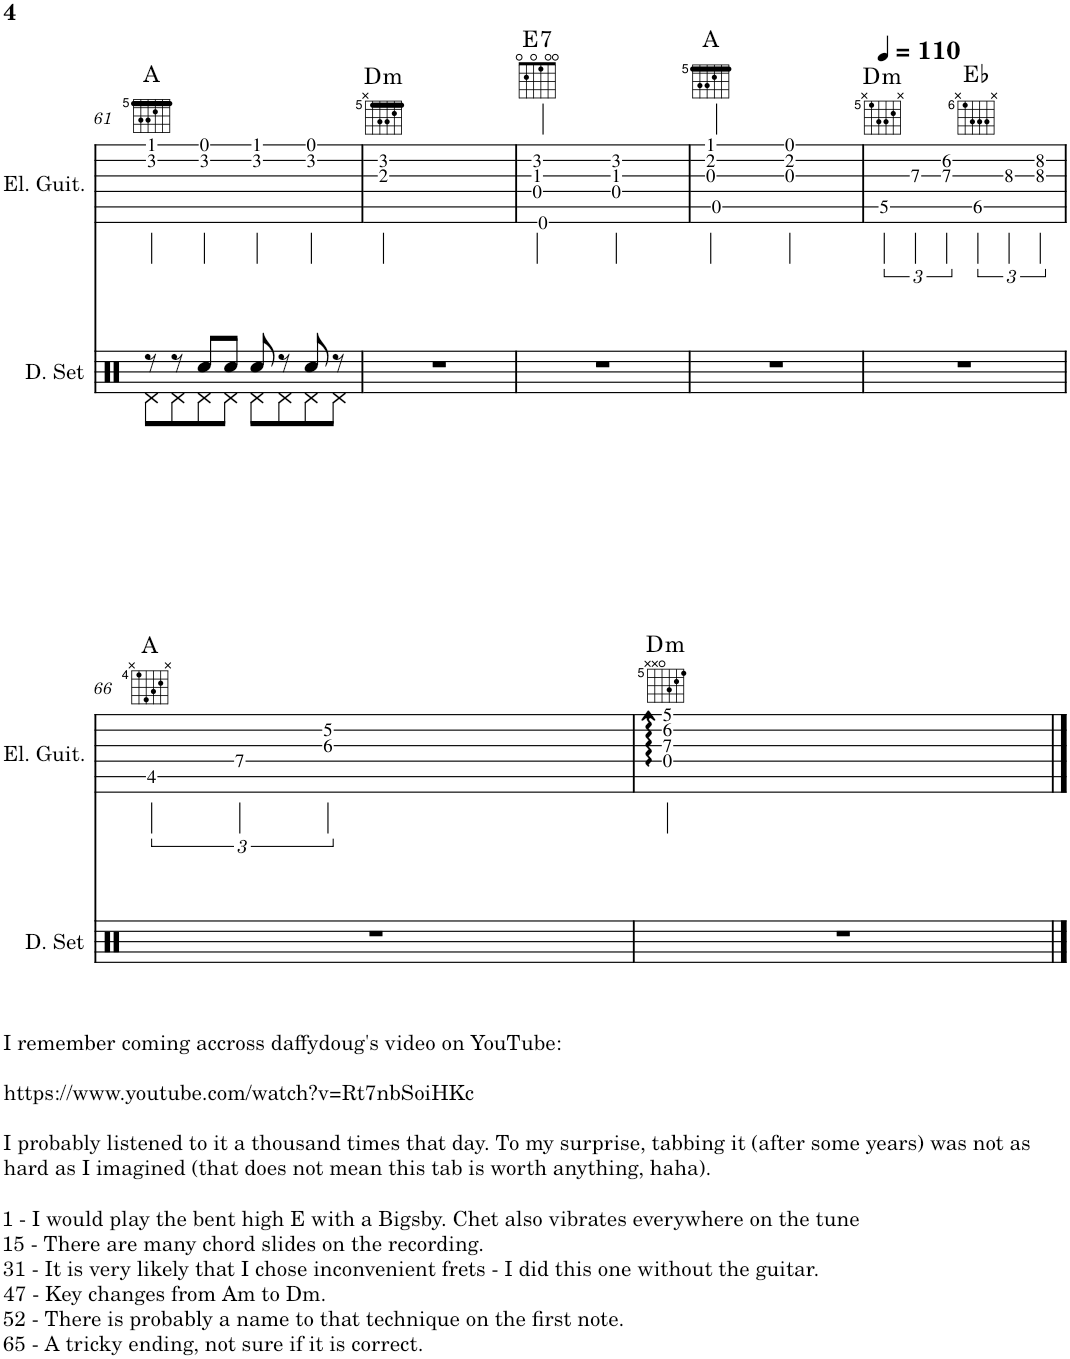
**kern	**kern	**harte
*part2	*part1	*part1
*staff2	*staff1	*
*I"Drumset	*I"Electric Guitar	*
*I'D. Set	*I'El. Guit.	*
!!LO:PB:g=z
*clefX	*	*
*k[]	*k[]	*
*M4/4	*M4/4	*
=61	=61	=61
*^	*^	*
8r	8Rd\L	1r	4d\ 4f\	A:maj
8r	8Rd\	.	.	.
8Rcc/L	8Rd\	.	4d\ 4e\	.
8Rcc/J	8Rd\J	.	.	.
8Rcc/	8Rd\L	.	4d\ 4f\	.
8r	8Rd\	.	.	.
8Rcc/	8Rd\	.	4d\ 4e\	.
8r	8Rd\J	.	.	.
=62	=62	=62	=62	=62
!	!	!	!	!LO:H:kt=m
*v	*v	*	*	*
1r	1r	4A\ 4d\	D:min
.	.	4r	.
.	.	2r	.
=63	=63	=63	=63
!	!	!	!LO:H:kt=7
1r	4EE/	4D\ 4G#\ 4d\	E:7
.	4r	4r	.
.	2r	4D\ 4G#\ 4d\	.
.	.	4r	.
=64	=64	=64	=64
1r	4AA/	4G\ 4c#\ 4f\	A:maj
.	4r	4r	.
.	2r	4G\ 4c#\ 4e\	.
.	.	4r	.
=65	=65	=65	=65
*	*MM110	*	*
!	!	!	!LO:H:kt=m
1r	4r	6D\	D:min
.	.	6d\	.
.	4r	.	.
.	.	6d\ 6f\	.
.	4r	6E-\	Eb:maj
.	.	6e-\	.
.	4r	.	.
.	.	6e-\ 6g\	.
!!LO:LB:g=z	!!
=66	=66	=66	=66
!LO:TX:b:t=I remember coming accross daffydoug's video on YouTube&colon;	!	!	!
!LO:TX:b:t=https&colon;//www.youtube.com/watch?v=Rt7nbSoiHKc	!	!	!
!LO:TX:b:t=I probably listened to it a thousand times that day. To my surprise, tabbing it (after some years) was not as	!	!	!
!LO:TX:b:t=hard as I imagined (that does not mean this tab is worth anything, haha).	!	!	!
!LO:TX:b:t=1 - I would play the bent high E with a Bigsby. Chet also vibrates everywhere on the tune	!	!	!
!LO:TX:b:t=15 - There are many chord slides on the recording.	!	!	!
!LO:TX:b:t=31 - It is very likely that I chose inconvenient frets - I did this one without the guitar.	!	!	!
!LO:TX:b:t=47 - Key changes from Am to Dm.	!	!	!
!LO:TX:b:t=52 - There is probably a name to that technique on the first note.	!	!	!
!LO:TX:b:t=65 - A tricky ending, not sure if it is correct.	!	!	!
1r	4r	6C#\	A:maj
.	.	6A\	.
.	4r	.	.
.	.	6c#\ 6e\	.
.	2r	4r	.
.	.	4r	.
=67	=67	=67	=67
!	!	!	!LO:H:kt=m
1r	4r	4D\ 4d\ 4f\ 4a\	D:min
.	4r	4r	.
.	2r	2r	.
*	*v	*v	*
==	==	==
*-	*-	*-
